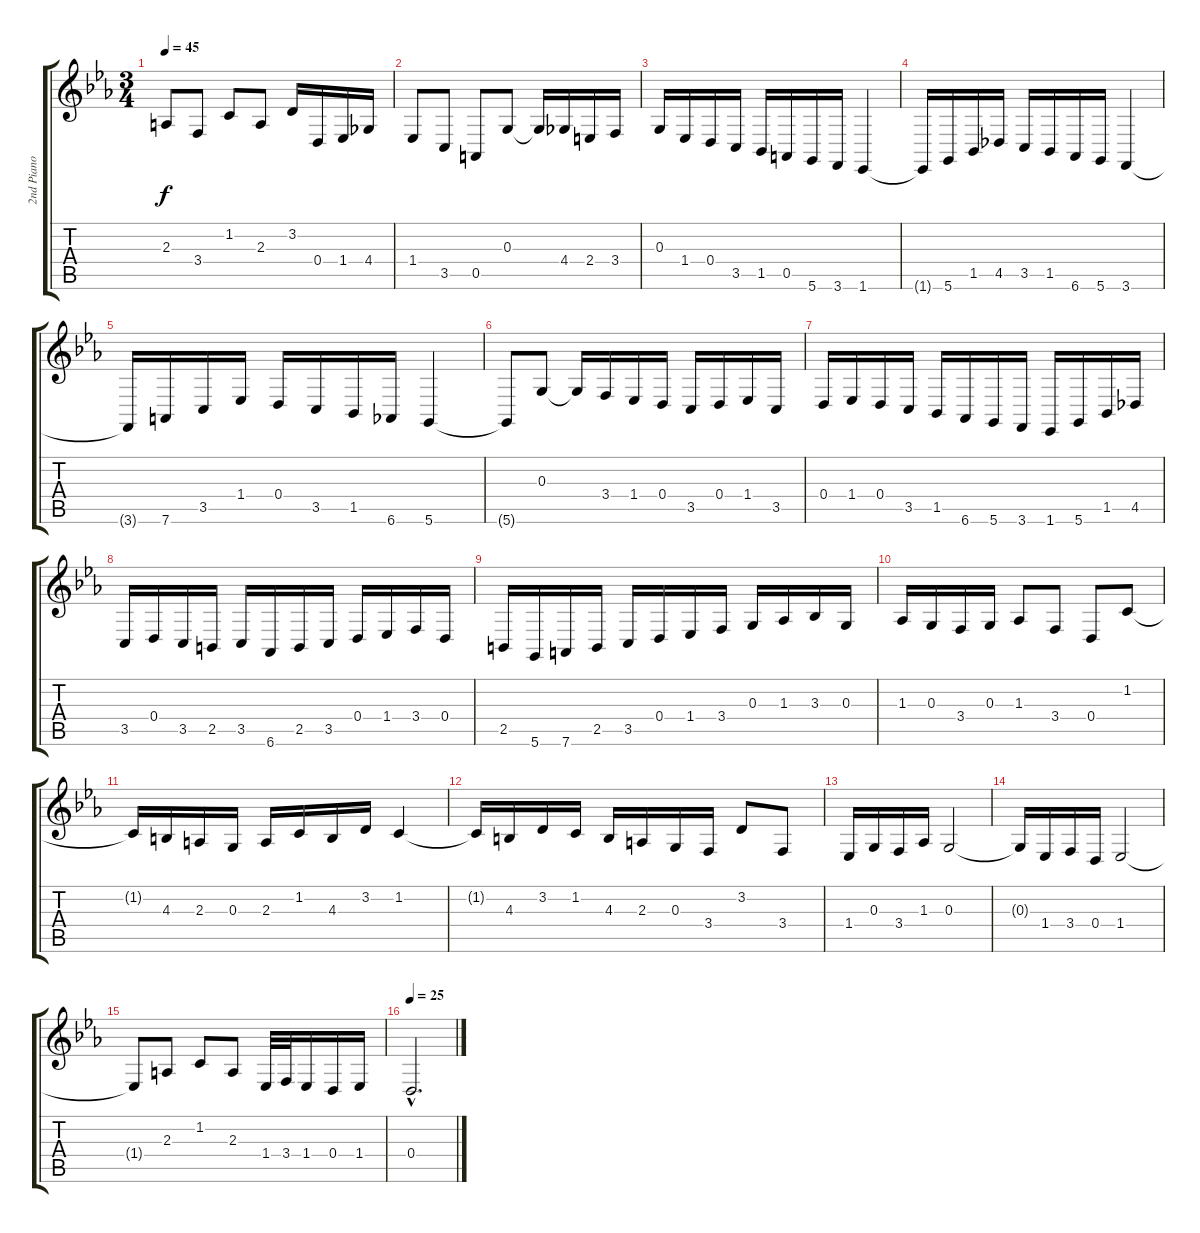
\track ("2nd Piano" "2nd Piano") {instrument acousticgrandpiano}
\staff {score tabs}
\tuning (E4 B3 G3 D3 A2 D2) {hide}
\ts (3 4)
\tempo 45
\clef g2
\ks eb
2.3.8{dy f} 3.4.8 1.2.8 2.3.8 3.2.16 0.4.16 1.4.16 4.4.16 |
1.4.8 3.5.8 0.5.8 0.3.8 0.3{t}.16 4.4.16 2.4.16 3.4.16 |
0.3.16 1.4.16 0.4.16 3.5.16 1.5.16 0.5.16 5.6.16 3.6.16 1.6.4 |
1.6{t}.16 5.6.16 1.5.16 4.5.16 3.5.16 1.5.16 6.6.16 5.6.16 3.6.4 |
3.6{t}.16 7.6.16 3.5.16 1.4.16 0.4.16 3.5.16 1.5.16 6.6.16 5.6.4 |
5.6{t}.8 0.3.8 0.3{t}.16 3.4.16 1.4.16 0.4.16 3.5.16 0.4.16 1.4.16 3.5.16 |
0.4.16 1.4.16 0.4.16 3.5.16 1.5.16 6.6.16 5.6.16 3.6.16 1.6.16 5.6.16 1.5.16 4.5.16 |
3.5.16 0.4.16 3.5.16 2.5.16 3.5.16 6.6.16 2.5.16 3.5.16 0.4.16 1.4.16 3.4.16 0.4.16 |
2.5.16 5.6.16 7.6.16 2.5.16 3.5.16 0.4.16 1.4.16 3.4.16 0.3.16 1.3.16 3.3.16 0.3.16 |
1.3.16 0.3.16 3.4.16 0.3.16 1.3.8 3.4.8 0.4.8 1.2.8 |
1.2{t}.16 4.3.16 2.3.16 0.3.16 2.3.16 1.2.16 4.3.16 3.2.16 1.2.4 |
1.2{t}.16 4.3.16 3.2.16 1.2.16 4.3.16 2.3.16 0.3.16 3.4.16 3.2.8 3.4.8 |
1.4.16 0.3.16 3.4.16 1.3.16 0.3.2 |
0.3{t}.16 1.4.16 3.4.16 0.4.16 1.4.2 |
1.4{t}.8 2.3.8 1.2.8 2.3.8 1.4.32 3.4.32 1.4.16 0.4.16 1.4.16 |
\tempo 25
0.4{hac}.2{d}
